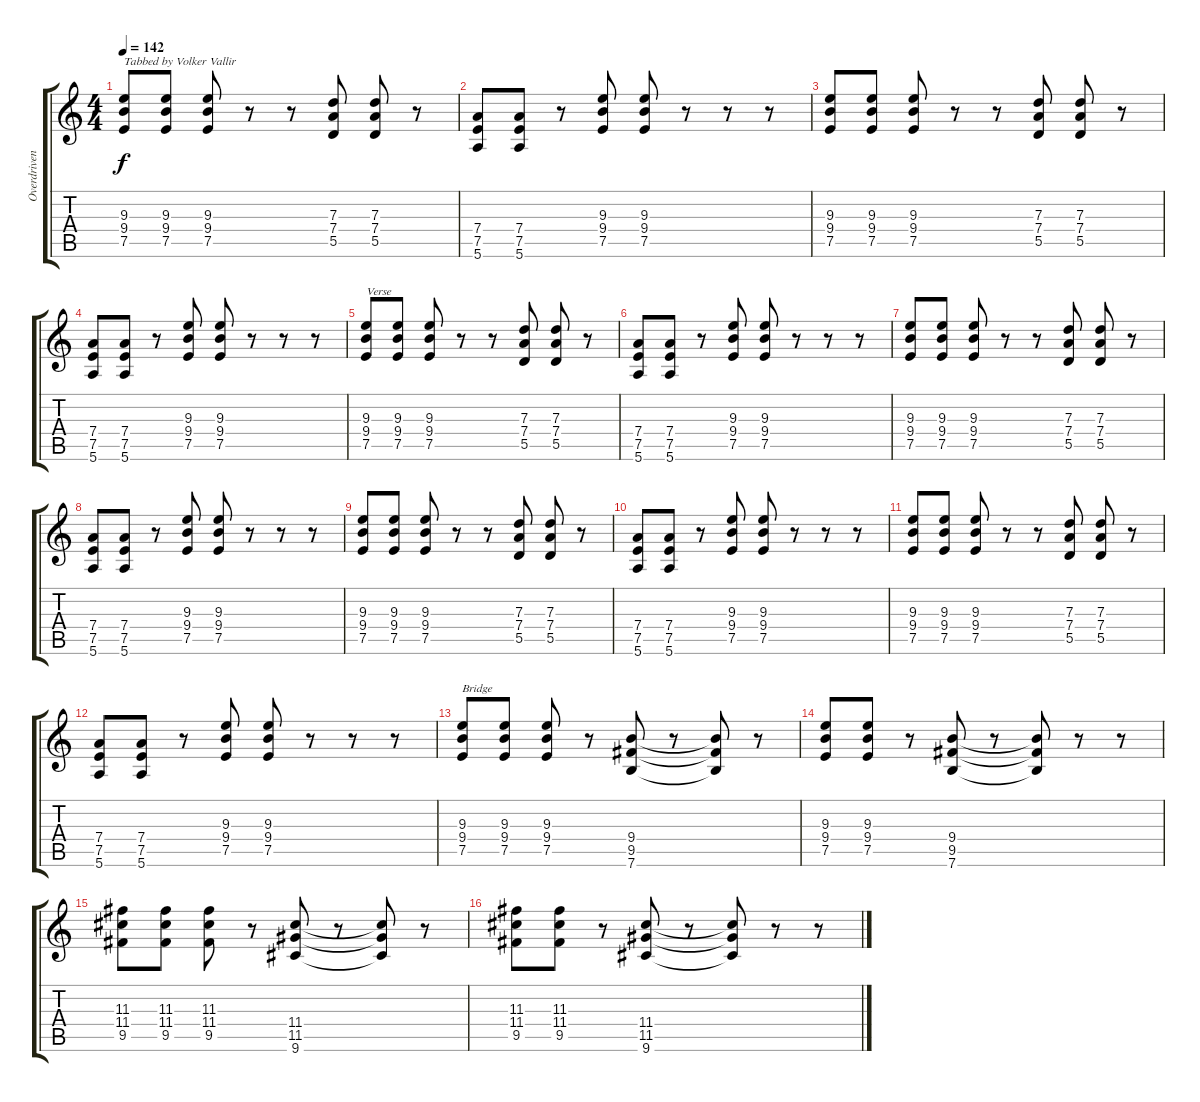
\track ("Overdriven Guitar" "Overdriven") {instrument overdrivenguitar}
\staff {score tabs}
\tuning (E4 B3 G3 D3 A2 E2) {hide}
\ts (4 4)
\tempo 142
\clef g2
\ks c
(9.3 9.4 7.5).8{txt "Tabbed by Volker Vallir" dy f instrument overdrivenguitar} (9.3 9.4 7.5).8 (9.3 9.4 7.5).8 r.8 r.8 (7.3 7.4 5.5).8 (7.3 7.4 5.5).8 r.8 |
(7.4 7.5 5.6).8 (7.4 7.5 5.6).8 r.8 (9.3 9.4 7.5).8 (9.3 9.4 7.5).8 r.8 r.8 r.8 |
(9.3 9.4 7.5).8 (9.3 9.4 7.5).8 (9.3 9.4 7.5).8 r.8 r.8 (7.3 7.4 5.5).8 (7.3 7.4 5.5).8 r.8 |
(7.4 7.5 5.6).8 (7.4 7.5 5.6).8 r.8 (9.3 9.4 7.5).8 (9.3 9.4 7.5).8 r.8 r.8 r.8 |
(9.3 9.4 7.5).8{txt "Verse"} (9.3 9.4 7.5).8 (9.3 9.4 7.5).8 r.8 r.8 (7.3 7.4 5.5).8 (7.3 7.4 5.5).8 r.8 |
(7.4 7.5 5.6).8 (7.4 7.5 5.6).8 r.8 (9.3 9.4 7.5).8 (9.3 9.4 7.5).8 r.8 r.8 r.8 |
(9.3 9.4 7.5).8 (9.3 9.4 7.5).8 (9.3 9.4 7.5).8 r.8 r.8 (7.3 7.4 5.5).8 (7.3 7.4 5.5).8 r.8 |
(7.4 7.5 5.6).8 (7.4 7.5 5.6).8 r.8 (9.3 9.4 7.5).8 (9.3 9.4 7.5).8 r.8 r.8 r.8 |
(9.3 9.4 7.5).8 (9.3 9.4 7.5).8 (9.3 9.4 7.5).8 r.8 r.8 (7.3 7.4 5.5).8 (7.3 7.4 5.5).8 r.8 |
(7.4 7.5 5.6).8 (7.4 7.5 5.6).8 r.8 (9.3 9.4 7.5).8 (9.3 9.4 7.5).8 r.8 r.8 r.8 |
(9.3 9.4 7.5).8 (9.3 9.4 7.5).8 (9.3 9.4 7.5).8 r.8 r.8 (7.3 7.4 5.5).8 (7.3 7.4 5.5).8 r.8 |
(7.4 7.5 5.6).8 (7.4 7.5 5.6).8 r.8 (9.3 9.4 7.5).8 (9.3 9.4 7.5).8 r.8 r.8 r.8 |
(9.3 9.4 7.5).8{txt "Bridge"} (9.3 9.4 7.5).8 (9.3 9.4 7.5).8 r.8 (9.4 9.5 7.6).8 r.8 (9.4{t} 9.5{t} 7.6{t}).8 r.8 |
(9.3 9.4 7.5).8 (9.3 9.4 7.5).8 r.8 (9.4 9.5 7.6).8 r.8 (9.4{t} 9.5{t} 7.6{t}).8 r.8 r.8 |
(11.3 11.4 9.5).8 (11.3 11.4 9.5).8 (11.3 11.4 9.5).8 r.8 (11.4 11.5 9.6).8 r.8 (11.4{t} 11.5{t} 9.6{t}).8 r.8 |
(11.3 11.4 9.5).8 (11.3 11.4 9.5).8 r.8 (11.4 11.5 9.6).8 r.8 (11.4{t} 11.5{t} 9.6{t}).8 r.8 r.8
